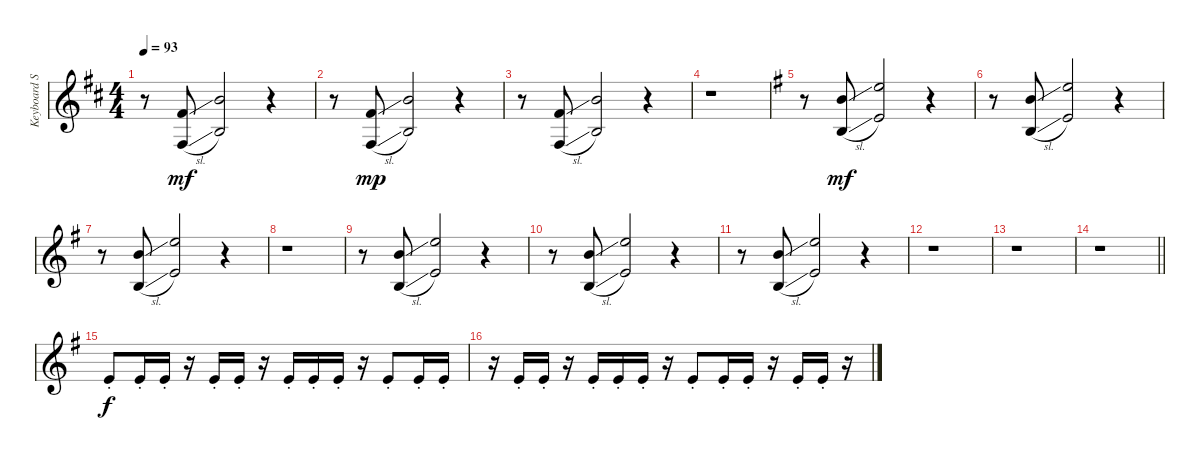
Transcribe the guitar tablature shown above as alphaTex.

\track ("Keyboard Solo - Joost Van Den Broeck" "Keyboard S") {instrument lead2sawtooth}
\staff {score}
\tuning (E5 B4 G4 D4 A3 E3) {hide}
\ts (4 4)
\tempo 93
\clef g2
\ks bminor
r.8{dy mp} (4.4{sl} 2.6{sl}).8{dy mf} (9.4 7.6).2 r.4 |
r.8 (4.4{sl} 2.6{sl}).8{dy mp} (9.4 7.6).2 r.4 |
r.8 (4.4{sl} 2.6{sl}).8 (9.4 7.6).2 r.4 |
r.1 |
\ks eminor
r.8 (4.3{sl} 2.5{sl}).8{dy mf} (9.3 7.5).2 r.4 |
r.8 (4.3{sl} 2.5{sl}).8 (9.3 7.5).2 r.4 |
r.8 (4.3{sl} 2.5{sl}).8 (9.3 7.5).2 r.4 |
r.1 |
r.8 (4.3{sl} 2.5{sl}).8 (9.3 7.5).2 r.4 |
r.8 (4.3{sl} 2.5{sl}).8 (9.3 7.5).2 r.4 |
r.8 (4.3{sl} 2.5{sl}).8 (9.3 7.5).2 r.4 |
r.1 |
r.1 |
\barLineRight lightlight
r.1 |
2.4{st}.8{dy f volume 4 instrument synthbass1} 2.4{st}.16 2.4{st}.16 r.16 2.4{st}.16 2.4{st}.16 r.16 2.4{st}.16 2.4{st}.16 2.4{st}.16 r.16 2.4{st}.8 2.4{st}.16 2.4{st}.16 |
r.16 2.4{st}.16 2.4{st}.16 r.16 2.4{st}.16 2.4{st}.16 2.4{st}.16 r.16 2.4{st}.8 2.4{st}.16 2.4{st}.16 r.16 2.4{st}.16 2.4{st}.16 r.16
